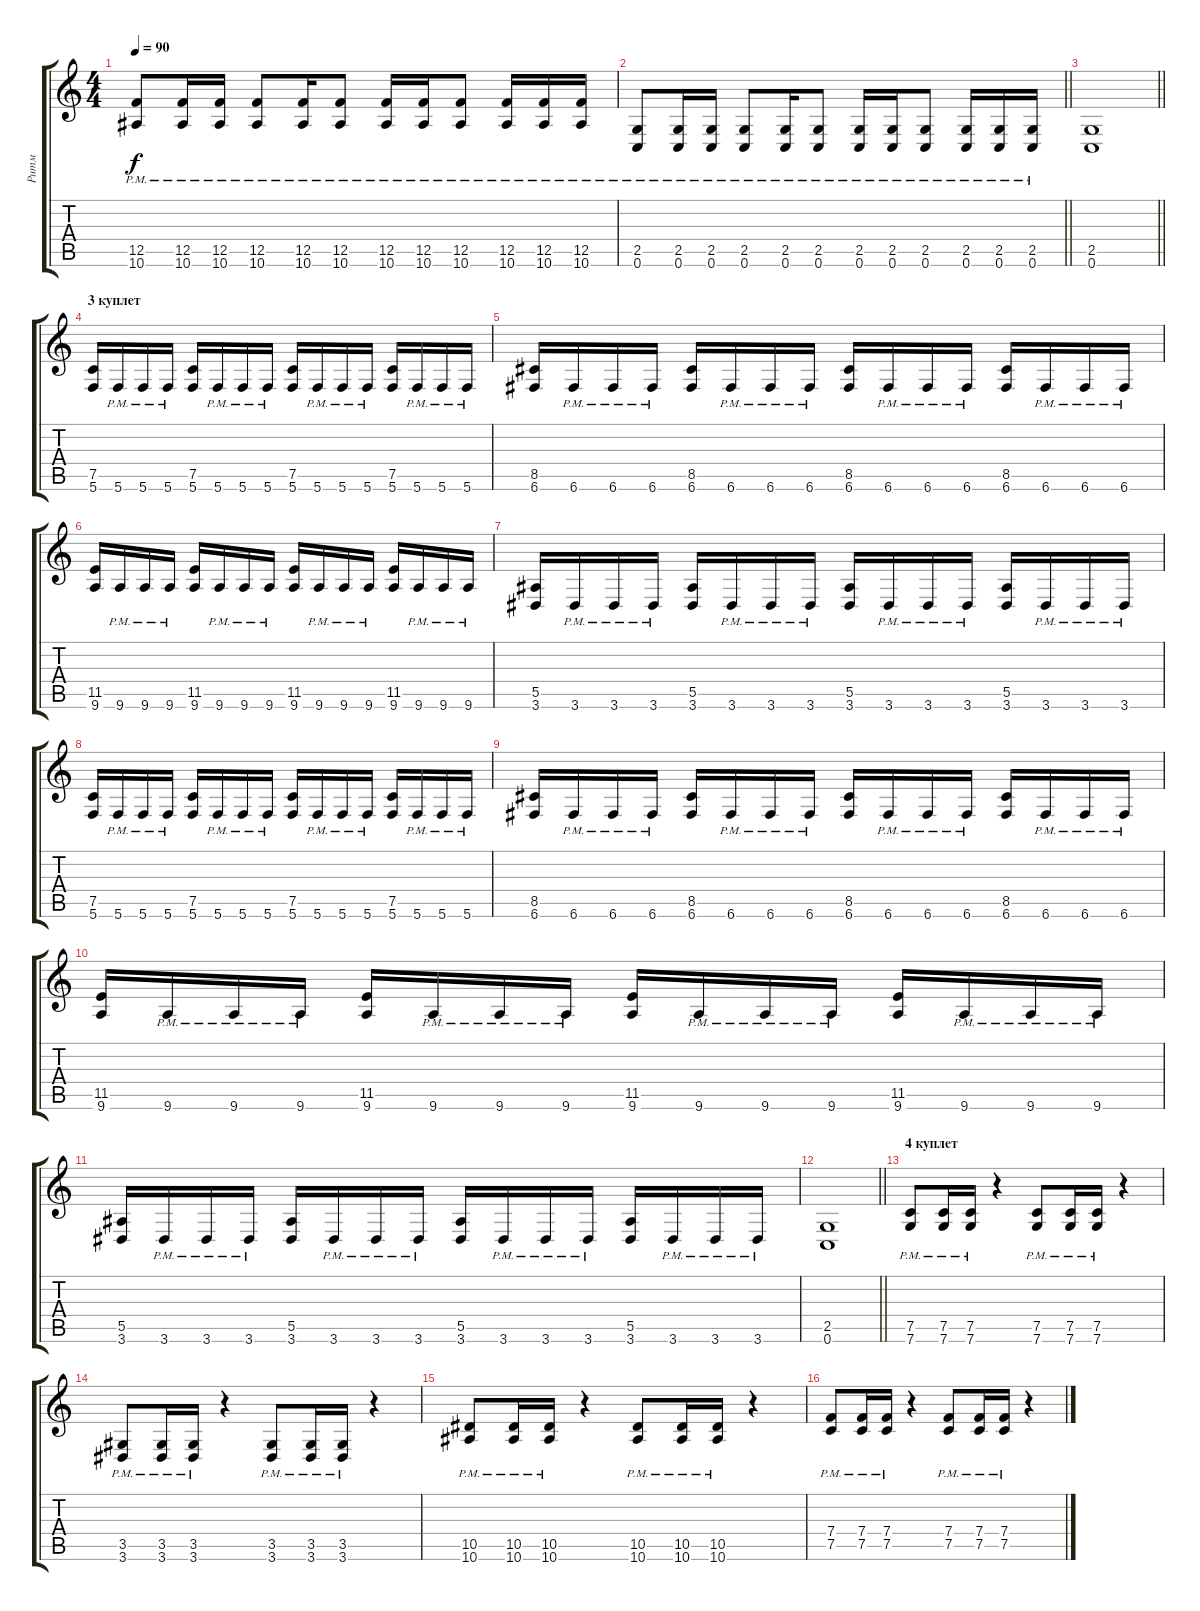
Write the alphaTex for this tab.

\track ("Ритм" "Ритм") {instrument distortionguitar}
\staff {score tabs}
\tuning (C4 G3 Eb3 Bb2 F2 C2) {hide}
\ts (4 4)
\tempo 90
\clef g2
\ks c
(12.5 10.6{pm}).8{dy f} (12.5 10.6{pm}).16 (12.5 10.6{pm}).16 (12.5 10.6{pm}).8 (12.5 10.6{pm}).16 (12.5 10.6{pm}).8 (12.5 10.6{pm}).16 (12.5 10.6{pm}).16 (12.5 10.6{pm}).8 (12.5 10.6{pm}).16 (12.5 10.6{pm}).16 (12.5 10.6{pm}).16 |
\barLineRight lightlight
(2.5 0.6{pm}).8 (2.5 0.6{pm}).16 (2.5 0.6{pm}).16 (2.5 0.6{pm}).8 (2.5 0.6{pm}).16 (2.5 0.6{pm}).8 (2.5 0.6{pm}).16 (2.5 0.6{pm}).16 (2.5 0.6{pm}).8 (2.5 0.6{pm}).16 (2.5 0.6{pm}).16 (2.5 0.6{pm}).16 |
\barLineRight lightlight
(2.5 0.6).1 |
\section ("" "3 куплет")
(7.5 5.6).16 5.6{pm}.16 5.6{pm}.16 5.6{pm}.16 (7.5 5.6).16 5.6{pm}.16 5.6{pm}.16 5.6{pm}.16 (7.5 5.6).16 5.6{pm}.16 5.6{pm}.16 5.6{pm}.16 (7.5 5.6).16 5.6{pm}.16 5.6{pm}.16 5.6{pm}.16 |
(8.5 6.6).16 6.6{pm}.16 6.6{pm}.16 6.6{pm}.16 (8.5 6.6).16 6.6{pm}.16 6.6{pm}.16 6.6{pm}.16 (8.5 6.6).16 6.6{pm}.16 6.6{pm}.16 6.6{pm}.16 (8.5 6.6).16 6.6{pm}.16 6.6{pm}.16 6.6{pm}.16 |
(11.5 9.6).16 9.6{pm}.16 9.6{pm}.16 9.6{pm}.16 (11.5 9.6).16 9.6{pm}.16 9.6{pm}.16 9.6{pm}.16 (11.5 9.6).16 9.6{pm}.16 9.6{pm}.16 9.6{pm}.16 (11.5 9.6).16 9.6{pm}.16 9.6{pm}.16 9.6{pm}.16 |
(5.5 3.6).16 3.6{pm}.16 3.6{pm}.16 3.6{pm}.16 (5.5 3.6).16 3.6{pm}.16 3.6{pm}.16 3.6{pm}.16 (5.5 3.6).16 3.6{pm}.16 3.6{pm}.16 3.6{pm}.16 (5.5 3.6).16 3.6{pm}.16 3.6{pm}.16 3.6{pm}.16 |
(7.5 5.6).16 5.6{pm}.16 5.6{pm}.16 5.6{pm}.16 (7.5 5.6).16 5.6{pm}.16 5.6{pm}.16 5.6{pm}.16 (7.5 5.6).16 5.6{pm}.16 5.6{pm}.16 5.6{pm}.16 (7.5 5.6).16 5.6{pm}.16 5.6{pm}.16 5.6{pm}.16 |
(8.5 6.6).16 6.6{pm}.16 6.6{pm}.16 6.6{pm}.16 (8.5 6.6).16 6.6{pm}.16 6.6{pm}.16 6.6{pm}.16 (8.5 6.6).16 6.6{pm}.16 6.6{pm}.16 6.6{pm}.16 (8.5 6.6).16 6.6{pm}.16 6.6{pm}.16 6.6{pm}.16 |
(11.5 9.6).16 9.6{pm}.16 9.6{pm}.16 9.6{pm}.16 (11.5 9.6).16 9.6{pm}.16 9.6{pm}.16 9.6{pm}.16 (11.5 9.6).16 9.6{pm}.16 9.6{pm}.16 9.6{pm}.16 (11.5 9.6).16 9.6{pm}.16 9.6{pm}.16 9.6{pm}.16 |
(5.5 3.6).16 3.6{pm}.16 3.6{pm}.16 3.6{pm}.16 (5.5 3.6).16 3.6{pm}.16 3.6{pm}.16 3.6{pm}.16 (5.5 3.6).16 3.6{pm}.16 3.6{pm}.16 3.6{pm}.16 (5.5 3.6).16 3.6{pm}.16 3.6{pm}.16 3.6{pm}.16 |
\barLineRight lightlight
(2.5 0.6).1 |
\section ("" "4 куплет")
(7.5 7.6{pm}).8 (7.5 7.6{pm}).16 (7.5 7.6{pm}).16 r.4 (7.5 7.6{pm}).8 (7.5 7.6{pm}).16 (7.5 7.6{pm}).16 r.4 |
(3.5 3.6{pm}).8 (3.5 3.6{pm}).16 (3.5 3.6{pm}).16 r.4 (3.5 3.6{pm}).8 (3.5 3.6{pm}).16 (3.5 3.6{pm}).16 r.4 |
(10.5 10.6{pm}).8 (10.5 10.6{pm}).16 (10.5 10.6{pm}).16 r.4 (10.5 10.6{pm}).8 (10.5 10.6{pm}).16 (10.5 10.6{pm}).16 r.4 |
(7.4 7.5{pm}).8 (7.4 7.5{pm}).16 (7.4 7.5{pm}).16 r.4 (7.4 7.5{pm}).8 (7.4 7.5{pm}).16 (7.4 7.5{pm}).16 r.4
